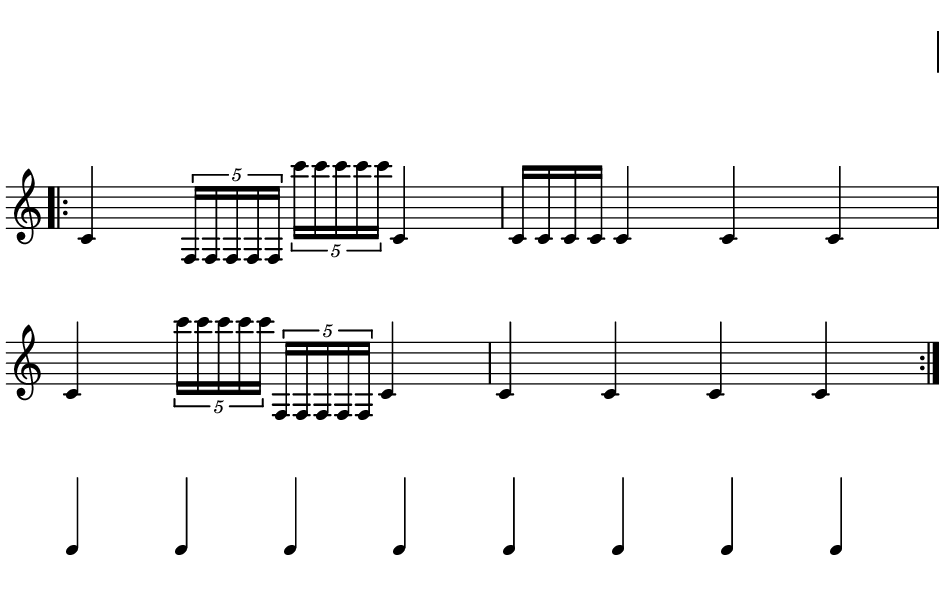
\version "2.20.0"

\paper{
  paper-width = 160
  paper-height = 100

  top-margin = 0
  bottom-margin = 0
  left-margin = 1
  right-margin = 1
  
  system-system-spacing =
  #'((basic-distance . 15)  %this controls space between lines default = 12
      (minimum-distance . 8)
      (padding . 1)
      (stretchability . 60)) 

}

\book {

  \header {
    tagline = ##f
  }

  \score {

    <<

      \override Score.BarNumber.break-visibility = ##(#f #f #f)

      \new Staff \with {
        \omit TimeSignature
        % \omit BarLine
        %\omit Clef
        \omit KeySignature
        \override StaffSymbol.thickness = #1
      }

      {
        \time 4/4
        %\override TupletBracket.bracket-visibility = ##t
        \override TupletBracket.bracket-visibility = ##f
        \override TupletNumber.visibility = ##f
        %S\set tupletFullLength = ##t
        \override NoteHead.font-size = #-1
        \override Stem.details.beamed-lengths = #'(7)
        \override Stem.details.lengths = #'(7)
        \override NoteColumn.accent-skip = ##t
        %\stopStaff
        %\once \override TupletNumber #'text = "7:4"
        
        
        % Dummy first and last line so that the vertical space isn't re adjusted
        \stopStaff
        \override NoteHead.transparent = ##t
        \override NoteHead.no-ledgers = ##t 
        \override Script.transparent = ##t
        \override Stem.transparent = ##t  
        \override TupletBracket.bracket-visibility = ##f
        \override TupletNumber.transparent = ##t
        \override Staff.Clef.transparent =##t
        \override Staff.BarLine.transparent =##t
        c'4c'c'c'c'c'c'c'
        
        
        
        \startStaff
        \override Staff.Clef.transparent =##f
        \override Staff.BarLine.transparent =##f
        \override NoteHead.transparent = ##f
        \override NoteHead.no-ledgers = ##f
        \override Script.transparent = ##f
        \override Stem.transparent = ##f
        \override TupletBracket.bracket-visibility = ##t
        \override TupletNumber.transparent = ##f
        \repeat volta 2{
          c'4
          \tuplet 5/4 {    f16\hide-> f f f f }            
          \tuplet 5/4 {c'''16\hide-> c'''c'''c'''c'''}                
          c'4
          
          c'16c'c'c'       
          c'4     
          c'      
          c'   
          
          c'4        
          \tuplet 5/4 {c'''16\hide-> c'''c'''c'''c'''}       
          \tuplet 5/4 {f16\hide-> f f f f}     
          c'4  
          
          c'4  
          c'4 
          c'4  
          c'4
        }
        
        
        
        % Dummy first and last line so that the vertical space isn't re adjusted
        \stopStaff
        \override Staff.Clef.transparent =##t
        c'4c'c'c'c'c'c'c'
      }

    >>

    \layout{
      \context {
        \Score
        proportionalNotationDuration = #(ly:make-moment 1/20) %smallest space quintuplet or 5*4
        %proportionalNotationDuration = #(ly:make-moment 1/28)
        %proportionalNotationDuration = #(ly:make-moment 1/8)
        %\override SpacingSpanner.uniform-stretching = ##t
        %  \override SpacingSpanner.strict-note-spacing = ##t
        %  \override SpacingSpanner.strict-grace-spacing = ##t
        \override Beam.breakable = ##t
        \override Glissando.breakable = ##t
        \override TextSpanner.breakable = ##t
        \override NoteHead.no-ledgers = ##t 
      }

      indent = 0
      line-width = 158
      #(layout-set-staff-size 20)
      %\hide Stem
      % \hide NoteHead
      % \hide LedgerLineSpanner
      % \hide TupletNumber 
    }

    \midi{}

  }
}

